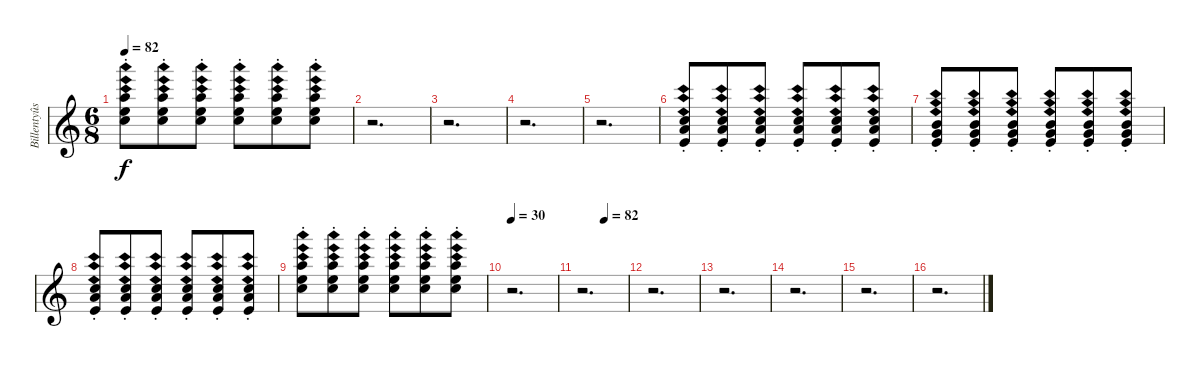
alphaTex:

\track ("Billentyûs 2 (Nick Hopkins)" "Billentyûs") {instrument electricgrandpiano}
\staff {score}
\tuning (E4 B3 G3 D3 A2 E2) {hide}
\ts (6 8)
\tempo 82
\clef g2
\ks c
(17.1{ph 12 st} 17.2{ph 12 st} 17.3{ph 12 st}).8{dy f} (17.1{ph 12 st} 17.2{ph 12 st} 17.3{ph 12 st}).8 (17.1{ph 12 st} 17.2{ph 12 st} 17.3{ph 12 st}).8 (17.1{ph 12 st} 17.2{ph 12 st} 17.3{ph 12 st}).8 (17.1{ph 12 st} 17.2{ph 12 st} 17.3{ph 12 st}).8 (17.1{ph 12 st} 17.2{ph 12 st} 17.3{ph 12 st}).8 |
r.2{d} |
r.2{d} |
r.2{d} |
r.2{d} |
(8.1{ph 12 st} 10.2{ph 12 st} 9.3{ph 12 st}).8 (8.1{ph 12 st} 10.2{ph 12 st} 9.3{ph 12 st}).8 (8.1{ph 12 st} 10.2{ph 12 st} 9.3{ph 12 st}).8 (8.1{ph 12 st} 10.2{ph 12 st} 9.3{ph 12 st}).8 (8.1{ph 12 st} 10.2{ph 12 st} 9.3{ph 12 st}).8 (8.1{ph 12 st} 10.2{ph 12 st} 9.3{ph 12 st}).8 |
(7.1{ph 12 st} 8.2{ph 12 st} 9.3{ph 12 st}).8 (7.1{ph 12 st} 8.2{ph 12 st} 9.3{ph 12 st}).8 (7.1{ph 12 st} 8.2{ph 12 st} 9.3{ph 12 st}).8 (7.1{ph 12 st} 8.2{ph 12 st} 9.3{ph 12 st}).8 (7.1{ph 12 st} 8.2{ph 12 st} 9.3{ph 12 st}).8 (7.1{ph 12 st} 8.2{ph 12 st} 9.3{ph 12 st}).8 |
(8.1{ph 12 st} 10.2{ph 12 st} 9.3{ph 12 st}).8 (8.1{ph 12 st} 10.2{ph 12 st} 9.3{ph 12 st}).8 (8.1{ph 12 st} 10.2{ph 12 st} 9.3{ph 12 st}).8 (8.1{ph 12 st} 10.2{ph 12 st} 9.3{ph 12 st}).8 (8.1{ph 12 st} 10.2{ph 12 st} 9.3{ph 12 st}).8 (8.1{ph 12 st} 10.2{ph 12 st} 9.3{ph 12 st}).8 |
(17.1{ph 12 st} 17.2{ph 12 st} 17.3{ph 12 st}).8 (17.1{ph 12 st} 17.2{ph 12 st} 17.3{ph 12 st}).8 (17.1{ph 12 st} 17.2{ph 12 st} 17.3{ph 12 st}).8 (17.1{ph 12 st} 17.2{ph 12 st} 17.3{ph 12 st}).8 (17.1{ph 12 st} 17.2{ph 12 st} 17.3{ph 12 st}).8 (17.1{ph 12 st} 17.2{ph 12 st} 17.3{ph 12 st}).8 |
\tempo 30
r.2{d} |
\tempo (82 0.5)
r.2{d} |
r.2{d} |
r.2{d} |
r.2{d} |
r.2{d} |
r.2{d}
